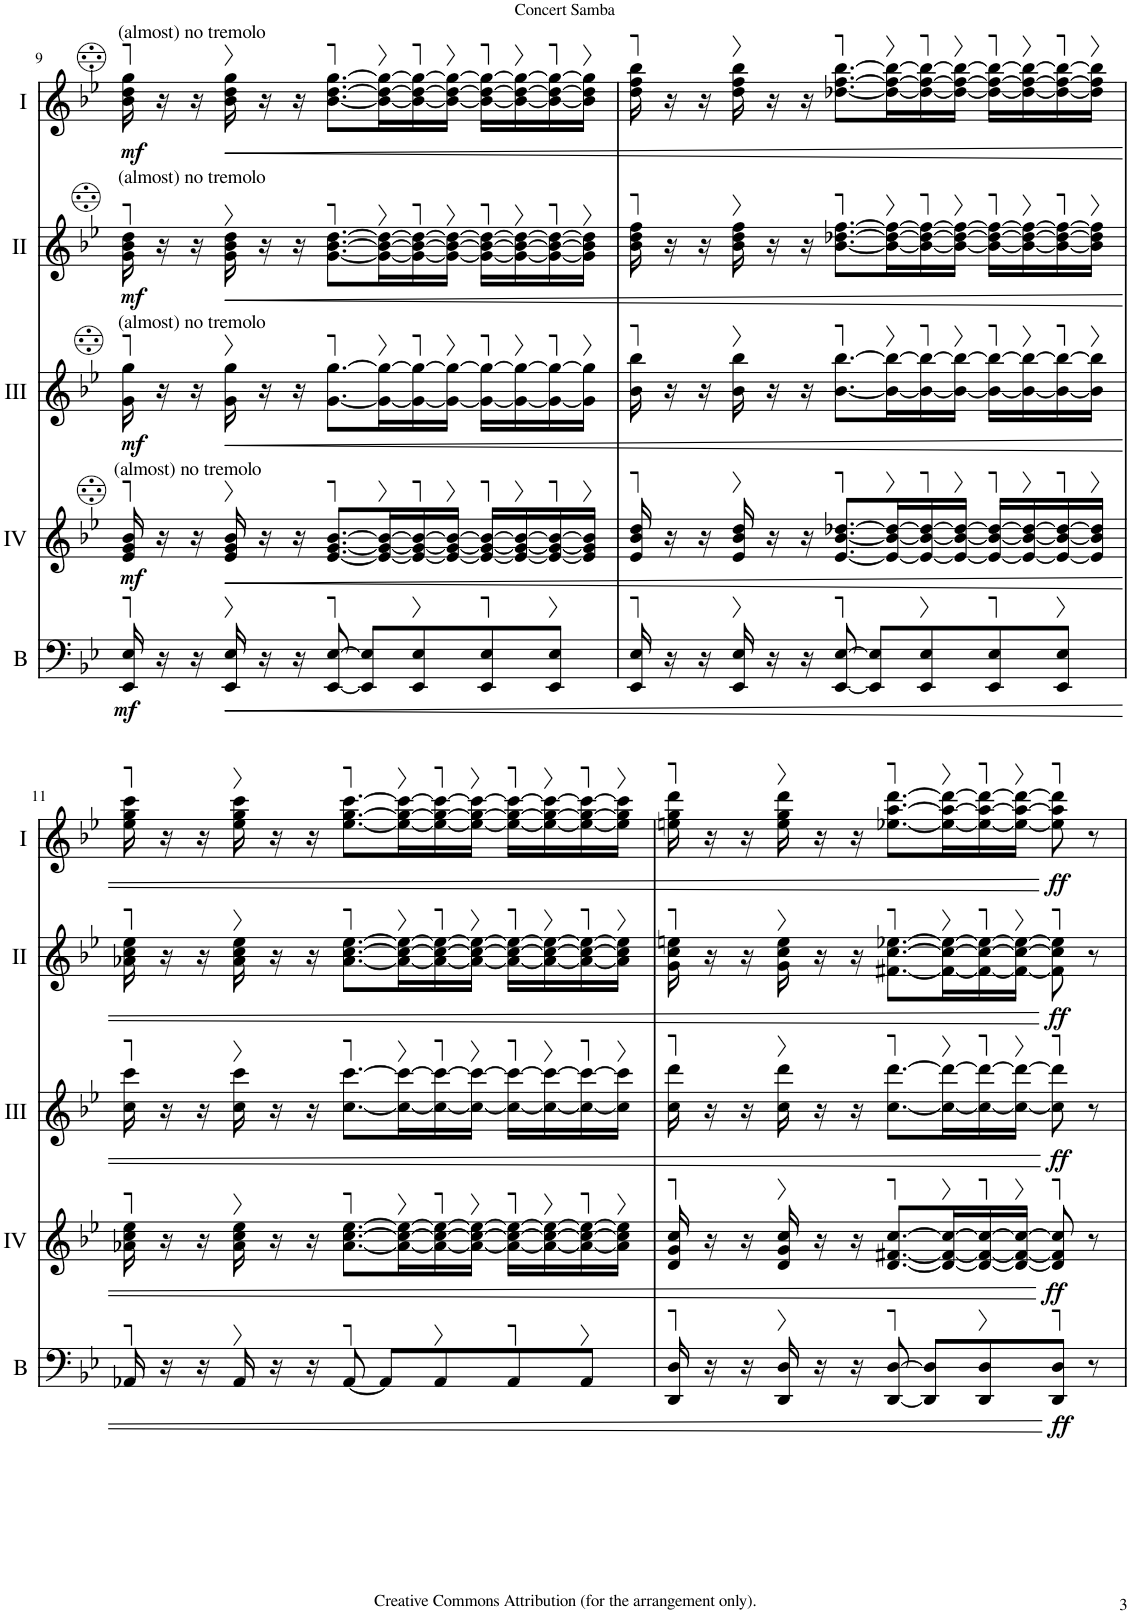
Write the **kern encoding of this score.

**kern	**dynam	**kern	**dynam	**kern	**dynam	**kern	**dynam	**kern	**dynam
*part5	*part5	*part4	*part4	*part3	*part3	*part2	*part2	*part1	*part1
*staff5	*staff5	*staff4	*staff4	*staff3	*staff3	*staff2	*staff2	*staff1	*staff1
*I"Bass	*	*I"Acc. 4	*	*I"Acc. 3	*	*I"Acc. 2	*	*I"Acc. 1	*
*I'B	*	*	*	*	*	*	*	*	*
!!LO:PB:g=z
*clefF4	*	*clefG2	*	*clefG2	*	*clefG2	*	*clefG2	*
*Trd7c12	*	*Trd7c12	*	*Trd7c12	*	*Trd7c12	*	*Trd7c12	*
*k[b-e-]	*	*k[b-e-]	*	*k[b-e-]	*	*k[b-e-]	*	*k[b-e-]	*
*M4/4	*	*M4/4	*	*M4/4	*	*M4/4	*	*M4/4	*
*met(c)	*	*met(c)	*	*met(c)	*	*met(c)	*	*met(c)	*
=9	=9	=9	=9	=9	=9	=9	=9	=9	=9
!	!	!	!	!	!	!	!	!LO:TX:a:t=(almost) no tremolo	!
!	!	!	!	!	!	!LO:TX:a:t=(almost) no tremolo	!	!	!
!	!	!	!	!LO:TX:a:t=(almost) no tremolo	!	!	!	!	!
!	!	!LO:TX:a:t=(almost) no tremolo	!	!	!	!	!	!	!
!	!LO:DY:b	!	!LO:DY:b	!	!LO:DY:b	!	!LO:DY:b	!	!LO:DY:b
16EE-/ 16E-/	mf	16e-/ 16g/ 16b-/	mf	16g\ 16gg\	mf	16g\ 16b-\ 16dd\	mf	16b-\ 16dd\ 16gg\	mf
16r	.	16r	.	16r	.	16r	.	16r	.
16r	.	16r	.	16r	.	16r	.	16r	.
!	!LO:HP:b	!	!LO:HP:b	!	!LO:HP:b	!	!LO:HP:b	!	!LO:HP:b
16EE-/ 16E-/	<	16e-/ 16g/ 16b-/	<	16g\ 16gg\	<	16g\ 16b-\ 16dd\	<	16b-\ 16dd\ 16gg\	<
16r	.	16r	.	16r	.	16r	.	16r	.
16r	.	16r	.	16r	.	16r	.	16r	.
[8EE-/ [8E-/	.	[8.e-/ [8.g/ [8.b-/L	.	[8.g\ [8.gg\L	.	[8.g\ [8.b-\ [8.dd\L	.	[8.b-\ [8.dd\ [8.gg\L	.
8EE-/] 8E-/]L	.	.	.	.	.	.	.	.	.
.	.	16e-/_ 16g/_ 16b-/_L	.	16g\_ 16gg\_L	.	16g\_ 16b-\_ 16dd\_L	.	16b-\_ 16dd\_ 16gg\_L	.
8EE-/ 8E-/	.	16e-/_ 16g/_ 16b-/_	.	16g\_ 16gg\_	.	16g\_ 16b-\_ 16dd\_	.	16b-\_ 16dd\_ 16gg\_	.
.	.	16e-/_ 16g/_ 16b-/_JJ	.	16g\_ 16gg\_JJ	.	16g\_ 16b-\_ 16dd\_JJ	.	16b-\_ 16dd\_ 16gg\_JJ	.
8EE-/ 8E-/	.	16e-/_ 16g/_ 16b-/_LL	.	16g\_ 16gg\_LL	.	16g\_ 16b-\_ 16dd\_LL	.	16b-\_ 16dd\_ 16gg\_LL	.
.	.	16e-/_ 16g/_ 16b-/_	.	16g\_ 16gg\_	.	16g\_ 16b-\_ 16dd\_	.	16b-\_ 16dd\_ 16gg\_	.
8EE-/ 8E-/J	.	16e-/_ 16g/_ 16b-/_	.	16g\_ 16gg\_	.	16g\_ 16b-\_ 16dd\_	.	16b-\_ 16dd\_ 16gg\_	.
.	.	16e-/] 16g/] 16b-/]JJ	.	16g\] 16gg\]JJ	.	16g\] 16b-\] 16dd\]JJ	.	16b-\] 16dd\] 16gg\]JJ	.
=10	=10	=10	=10	=10	=10	=10	=10	=10	=10
16EE-/ 16E-/	.	16e-/ 16b-/ 16dd/	.	16b-\ 16bb-\	.	16b-\ 16dd\ 16ff\	.	16dd\ 16ff\ 16bb-\	.
16r	.	16r	.	16r	.	16r	.	16r	.
16r	.	16r	.	16r	.	16r	.	16r	.
16EE-/ 16E-/	.	16e-/ 16b-/ 16dd/	.	16b-\ 16bb-\	.	16b-\ 16dd\ 16ff\	.	16dd\ 16ff\ 16bb-\	.
16r	.	16r	.	16r	.	16r	.	16r	.
16r	.	16r	.	16r	.	16r	.	16r	.
[8EE-/ [8E-/	.	[8.e-/ [8.b-/ [8.dd-X/L	.	[8.b-\ [8.bb-\L	.	[8.b-\ [8.dd-X\ [8.ff\L	.	[8.dd-X\ [8.ff\ [8.bb-\L	.
8EE-/] 8E-/]L	.	.	.	.	.	.	.	.	.
.	.	16e-/_ 16b-/_ 16dd-/_L	.	16b-\_ 16bb-\_L	.	16b-\_ 16dd-\_ 16ff\_L	.	16dd-\_ 16ff\_ 16bb-\_L	.
8EE-/ 8E-/	.	16e-/_ 16b-/_ 16dd-/_	.	16b-\_ 16bb-\_	.	16b-\_ 16dd-\_ 16ff\_	.	16dd-\_ 16ff\_ 16bb-\_	.
.	.	16e-/_ 16b-/_ 16dd-/_JJ	.	16b-\_ 16bb-\_JJ	.	16b-\_ 16dd-\_ 16ff\_JJ	.	16dd-\_ 16ff\_ 16bb-\_JJ	.
8EE-/ 8E-/	.	16e-/_ 16b-/_ 16dd-/_LL	.	16b-\_ 16bb-\_LL	.	16b-\_ 16dd-\_ 16ff\_LL	.	16dd-\_ 16ff\_ 16bb-\_LL	.
.	.	16e-/_ 16b-/_ 16dd-/_	.	16b-\_ 16bb-\_	.	16b-\_ 16dd-\_ 16ff\_	.	16dd-\_ 16ff\_ 16bb-\_	.
8EE-/ 8E-/J	.	16e-/_ 16b-/_ 16dd-/_	.	16b-\_ 16bb-\_	.	16b-\_ 16dd-\_ 16ff\_	.	16dd-\_ 16ff\_ 16bb-\_	.
.	.	16e-/] 16b-/] 16dd-/]JJ	.	16b-\] 16bb-\]JJ	.	16b-\] 16dd-\] 16ff\]JJ	.	16dd-\] 16ff\] 16bb-\]JJ	.
!!LO:LB:g=z
=11	=11	=11	=11	=11	=11	=11	=11	=11	=11
16AA-X/	.	16a-X\ 16cc\ 16ee-\	.	16cc\ 16ccc\	.	16a-X\ 16cc\ 16ee-\	.	16ee-\ 16gg\ 16ccc\	.
16r	.	16r	.	16r	.	16r	.	16r	.
16r	.	16r	.	16r	.	16r	.	16r	.
16AA-/	.	16a-\ 16cc\ 16ee-\	.	16cc\ 16ccc\	.	16a-\ 16cc\ 16ee-\	.	16ee-\ 16gg\ 16ccc\	.
16r	.	16r	.	16r	.	16r	.	16r	.
16r	.	16r	.	16r	.	16r	.	16r	.
[8AA-/	.	[8.a-\ [8.cc\ [8.ee-\L	.	[8.cc\ [8.ccc\L	.	[8.a-\ [8.cc\ [8.ee-\L	.	[8.ee-\ [8.gg\ [8.ccc\L	.
8AA-/L]	.	.	.	.	.	.	.	.	.
.	.	16a-\_ 16cc\_ 16ee-\_L	.	16cc\_ 16ccc\_L	.	16a-\_ 16cc\_ 16ee-\_L	.	16ee-\_ 16gg\_ 16ccc\_L	.
8AA-/	.	16a-\_ 16cc\_ 16ee-\_	.	16cc\_ 16ccc\_	.	16a-\_ 16cc\_ 16ee-\_	.	16ee-\_ 16gg\_ 16ccc\_	.
.	.	16a-\_ 16cc\_ 16ee-\_JJ	.	16cc\_ 16ccc\_JJ	.	16a-\_ 16cc\_ 16ee-\_JJ	.	16ee-\_ 16gg\_ 16ccc\_JJ	.
8AA-/	.	16a-\_ 16cc\_ 16ee-\_LL	.	16cc\_ 16ccc\_LL	.	16a-\_ 16cc\_ 16ee-\_LL	.	16ee-\_ 16gg\_ 16ccc\_LL	.
.	.	16a-\_ 16cc\_ 16ee-\_	.	16cc\_ 16ccc\_	.	16a-\_ 16cc\_ 16ee-\_	.	16ee-\_ 16gg\_ 16ccc\_	.
8AA-/J	.	16a-\_ 16cc\_ 16ee-\_	.	16cc\_ 16ccc\_	.	16a-\_ 16cc\_ 16ee-\_	.	16ee-\_ 16gg\_ 16ccc\_	.
.	.	16a-\] 16cc\] 16ee-\]JJ	.	16cc\] 16ccc\]JJ	.	16a-\] 16cc\] 16ee-\]JJ	.	16ee-\] 16gg\] 16ccc\]JJ	.
=12	=12	=12	=12	=12	=12	=12	=12	=12	=12
16DD/ 16D/	.	16d/ 16g/ 16cc/	.	16cc\ 16ddd\	.	16g\ 16cc\ 16een\	.	16een\ 16gg\ 16ddd\	.
16r	.	16r	.	16r	.	16r	.	16r	.
16r	.	16r	.	16r	.	16r	.	16r	.
16DD/ 16D/	.	16d/ 16g/ 16cc/	.	16cc\ 16ddd\	.	16g\ 16cc\ 16ee\	.	16ee\ 16gg\ 16ddd\	.
16r	.	16r	.	16r	.	16r	.	16r	.
16r	.	16r	.	16r	.	16r	.	16r	.
[8DD/ [8D/	.	[8.d/ [8.f#X/ [8.cc/L	.	[8.cc\ [8.ddd\L	.	[8.f#X\ [8.cc\ [8.ee-X\L	.	[8.ee-X\ [8.aa\ [8.ddd\L	.
8DD/] 8D/]L	.	.	.	.	.	.	.	.	.
.	.	16d/_ 16f#/_ 16cc/_L	.	16cc\_ 16ddd\_L	.	16f#\_ 16cc\_ 16ee-\_L	.	16ee-\_ 16aa\_ 16ddd\_L	.
8DD/ 8D/	.	16d/_ 16f#/_ 16cc/_	.	16cc\_ 16ddd\_	.	16f#\_ 16cc\_ 16ee-\_	.	16ee-\_ 16aa\_ 16ddd\_	.
.	.	16d/_ 16f#/_ 16cc/_JJ	.	16cc\_ 16ddd\_JJ	.	16f#\_ 16cc\_ 16ee-\_JJ	.	16ee-\_ 16aa\_ 16ddd\_JJ	.
!	!LO:DY:n=1:b	!	!LO:DY:n=1:b	!	!LO:DY:n=1:b	!	!LO:DY:n=1:b	!	!LO:DY:n=1:b
8DD/ 8D/J	[ ff	8d/] 8f#/] 8cc/]	[ ff	8cc\] 8ddd\]	[ ff	8f#\] 8cc\] 8ee-\]	[ ff	8ee-\] 8aa\] 8ddd\]	[ ff
8r	.	8r	.	8r	.	8r	.	8r	.
=	=	=	=	=	=	=	=	=	=
*-	*-	*-	*-	*-	*-	*-	*-	*-	*-
